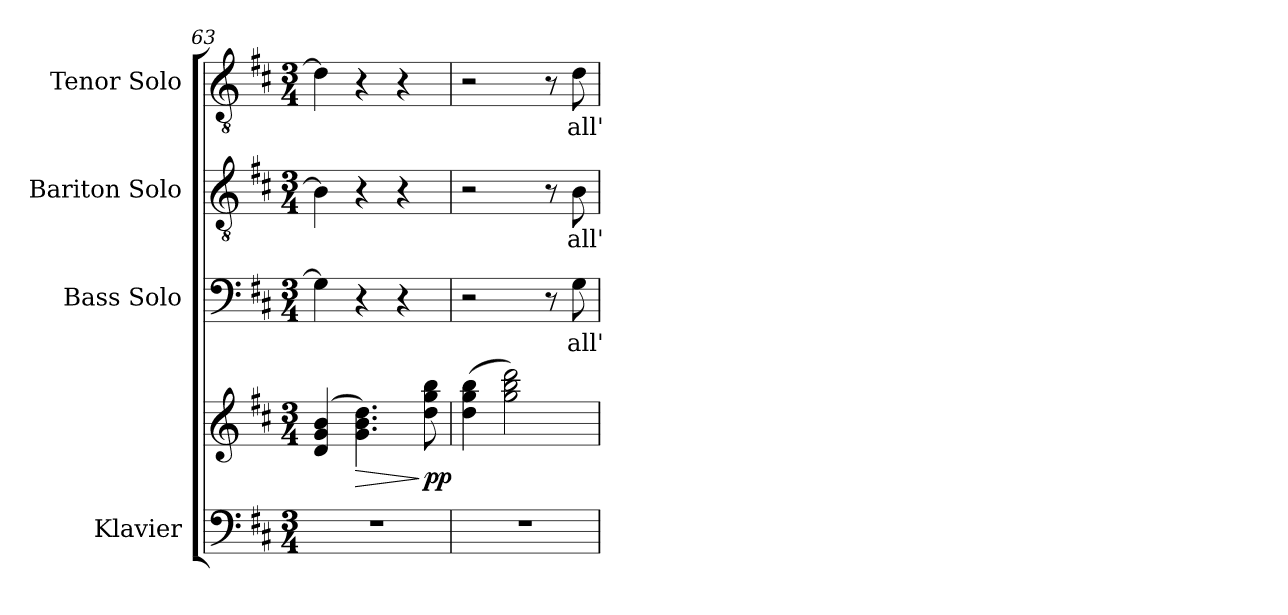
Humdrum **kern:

**kern	**kern	**dynam	**kern	**text	**kern	**text	**kern	**text
*part4	*part4	*part4	*part3	*part3	*part2	*part2	*part1	*part1
*staff5	*staff4	*staff4/5	*staff3	*staff3	*staff2	*staff2	*staff1	*staff1
*I"Klavier	*	*	*I"Bass Solo	*	*I"Bariton Solo	*	*I"Tenor Solo	*
*	*	*	*I'B S	*	*I'B r S	*	*I'T S	*
*clefF4	*clefG2	*	*clefF4	*	*clefGv2	*	*clefGv2	*
*k[f#c#]	*k[f#c#]	*	*k[f#c#]	*	*k[f#c#]	*	*k[f#c#]	*
*M3/4	*M3/4	*	*M3/4	*	*M3/4	*	*M3/4	*
=63	=63	=63	=63	=63	=63	=63	=63	=63
2.r	(4d/ 4g/ 4b/	.	4G\]	.	4B\]	.	4d\]	.
!	!	!LO:HP:b	!	!	!	!	!	!
.	4.g\ 4.b\ 4.dd\)	>	4r	.	4r	.	4r	.
.	.	.	4r	.	4r	.	4r	.
!	!	!LO:DY:n=1:b	!	!	!	!	!	!
.	8dd\ 8gg\ 8bb\	] pp	.	.	.	.	.	.
!!LO:PB:g=z
=64	=64	=64	=64	=64	=64	=64	=64	=64
2.r	(4dd\ 4gg\ 4bb\	.	2r	.	2r	.	2r	.
.	2gg\ 2bb\ 2ddd\)	.	.	.	.	.	.	.
.	.	.	8r	.	8r	.	8r	.
!	!	!	!	!LO:LY:b	!	!LO:LY:b	!	!LO:LY:b
.	.	.	8G\	all'	8B\	all'	8d\	all'
=	=	=	=	=	=	=	=	=
*-	*-	*-	*-	*-	*-	*-	*-	*-
